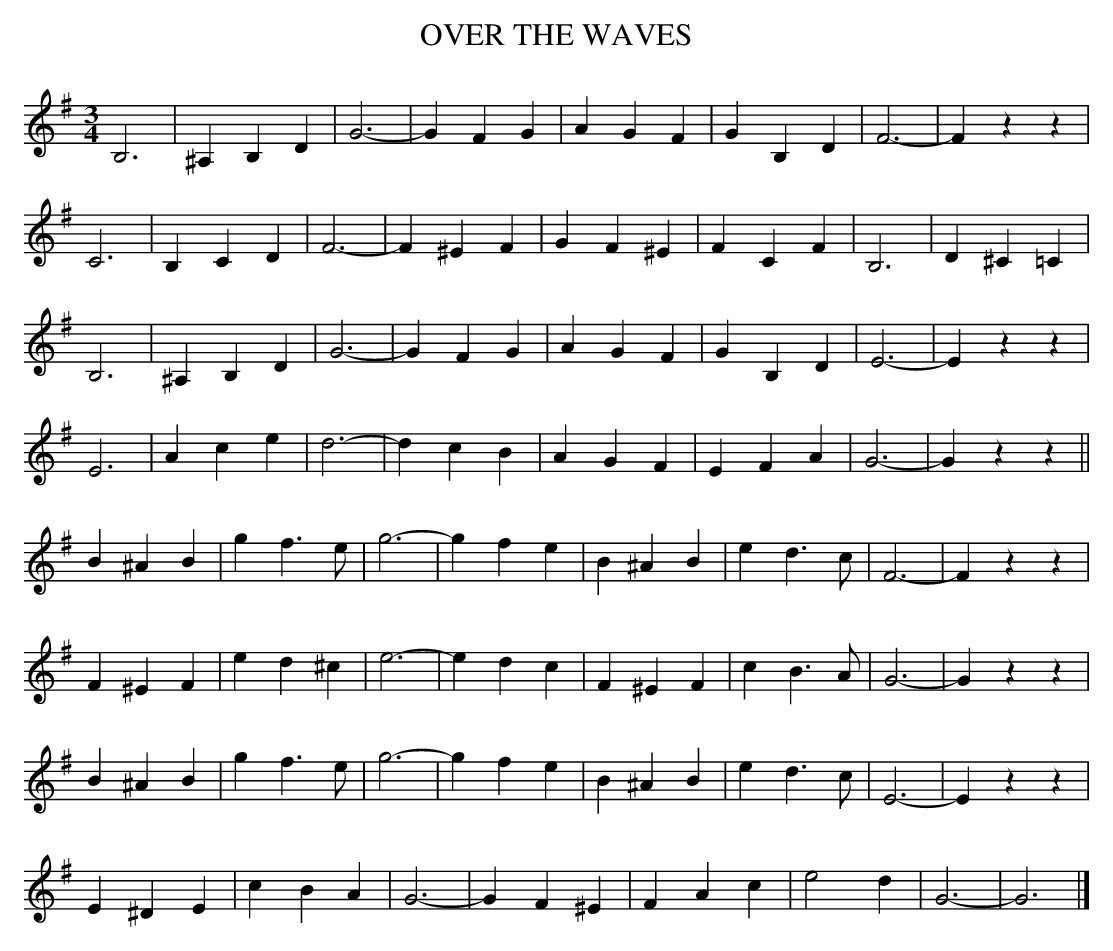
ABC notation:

X:1
T:OVER THE WAVES
L:1/4
M:3/4
K:G
B,3|^A,B,D|G3-|GFG|AGF|GB,D|F3-|Fzz|
C3|B,CD|F3-|F^EF|GF^E|FCF|B,3|D^C=C|
B,3|^A,B,D|G3-|GFG|AGF|GB,D|E3-|Ezz|
E3|Ace|d3-|dcB|AGF|EFA|G3-|Gzz||
B^AB|gf>e|g3-|gfe|B^AB|ed>c|F3-|Fzz|
F^EF|ed^c|e3-|edc|F^EF|cB>A|G3-|Gzz|
B^AB|gf>e|g3-|gfe|B^AB|ed>c|E3-|Ezz|
E^DE|cBA|G3-|GF^E|FAc|e2d|G3-|G3|]
